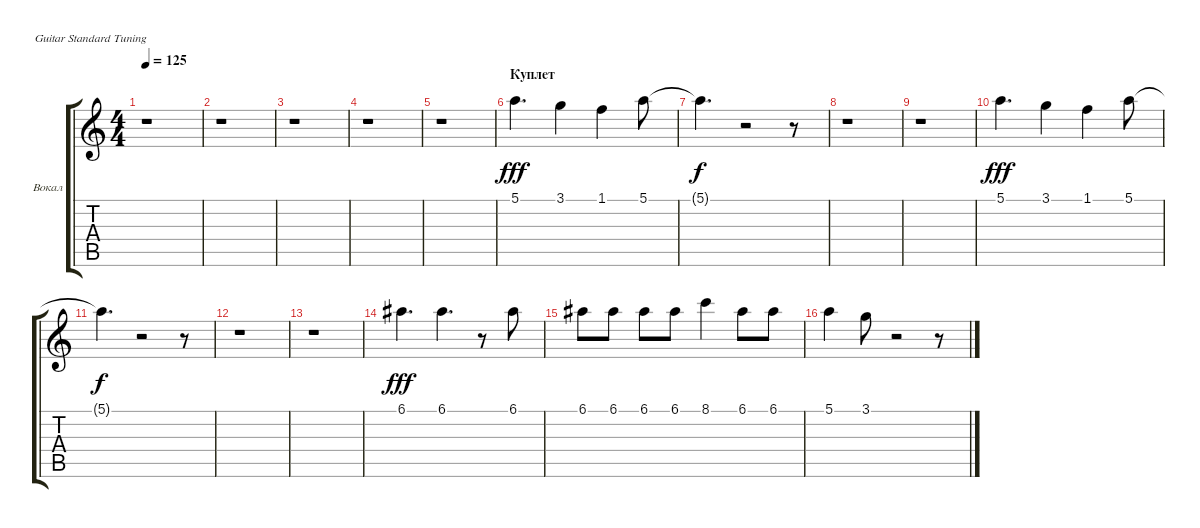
\bracketExtendMode groupsimilarinstruments
\firstSystemTrackNameOrientation horizontal
\otherSystemsTrackNameOrientation horizontal
\track ("Валерий Кипелов" "Вокал") {instrument tenorsax}
\staff {score tabs}
\tuning (E4 B3 G3 D3 A2 E2)
\displaytranspose 12
\ts (4 4)
\tempo 125
\clef g2
\ks c
r.1{dy fff} |
r.1 |
r.1 |
r.1 |
r.1 |
\section ("" "Куплет")
5.1.4{d} 3.1.4 1.1.4 5.1.8 |
5.1{t}.4{d dy f} r.2 r.8 |
r.1 |
r.1 |
5.1.4{d dy fff} 3.1.4 1.1.4 5.1.8 |
5.1{t}.4{d dy f} r.2 r.8 |
r.1 |
r.1 |
6.1.4{d dy fff} 6.1.4{d} r.8 6.1.8 |
6.1.8 6.1.8 6.1.8 6.1.8 8.1.4 6.1.8 6.1.8 |
5.1.4 3.1.8 r.2 r.8
